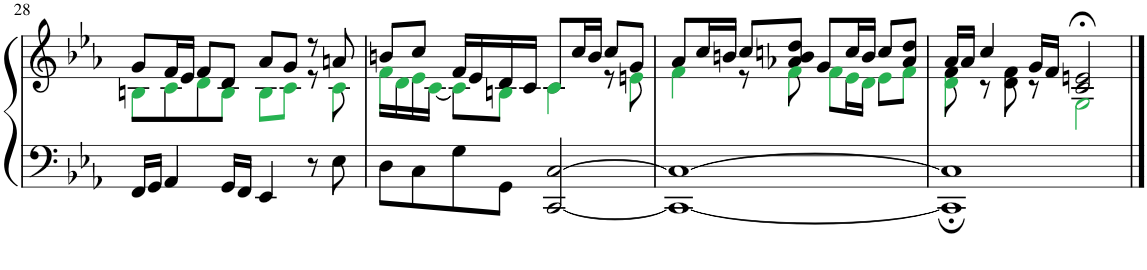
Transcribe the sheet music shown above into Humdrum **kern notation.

**kern	**kern
*part1	*part1
*staff2	*staff1
*I"Piano	*
*I'Pno.	*
!!LO:PB:g=z
*clefF4	*clefG2
*k[b-e-a-]	*k[b-e-a-]
*M4/4	*M4/4
*met(c)	*met(c)
=28	=28
*	*^
16FF/LL	8g/L	8Bni\L
16GG/JJ	.	.
4AA-/	16f/L	8cj\
.	16e-/JJ	.
.	8f/L	8dj\
16GG/LL	8d/J	8Bj\J
16FF/JJ	.	.
4EE-/	8a-/L	8BZ\L
.	8g/J	8cZ\J
8r	8r	8r
8E-\	8an/	8cZ\
=29	=29	=29
8D\L	8bn/L	16fi\LL
.	.	16dj\
8C\	8cc/J	16e-j\
.	.	[16cj\JJ
8G\	16f/LL	8cj\L]
.	16e-/	.
8GG\J	16d/	8Bnj\J
.	16c/JJ	.
[2CC/ [2C/	8c/L	4cZ\
.	16cc/L	.
.	16b/JJ	.
.	8cc/L	8r
.	8g/J	8enZ\
=30	=30	=30
1CC_ 1C_	8a-/L	4fi\
.	16cc/L	.
.	16bn/JJ	.
.	8cc/L	8r
.	8a-X/ 8bn/ 8dd/J	8fj\
.	8g/L	8fZ\L
.	16cc/L	16e-j\L
.	16b/JJ	16dj\JJ
.	8cc/L	8e-j\L
.	8a-/ 8dd/J	8fZ\J
=31	=31	=31
1CC]; 1C];	16a-/LL	8di\ 8f\
.	16a-/JJ	.
.	4cc/	8r
.	.	8d\ 8f\
.	16g/LL	8r
.	16f/JJ	.
.	2c/;< 2en/;<	2GZ\
*	*v	*v
==	==
*-	*-
